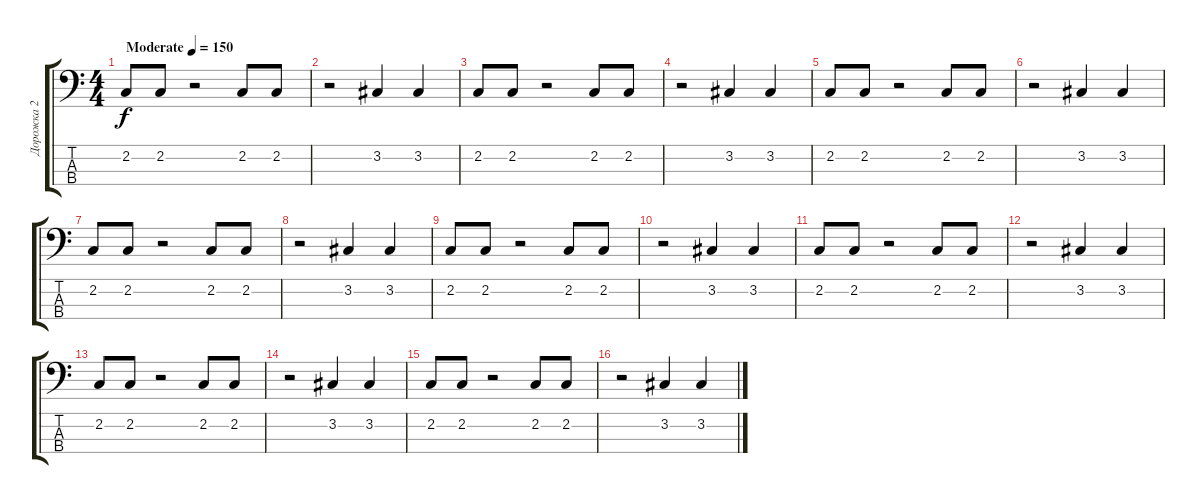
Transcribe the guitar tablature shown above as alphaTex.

\track ("Дорожка 2" "Дорожка 2") {instrument electricbassfinger}
\staff {score tabs}
\tuning (Eb2 Bb1 F1 C1) {hide}
\ts (4 4)
\tempo (150 "Moderate")
\clef f4
\ks c
2.2.8{dy f instrument electricbassfinger} 2.2.8 r.2 2.2.8 2.2.8 |
r.2 3.2.4 3.2.4 |
2.2.8 2.2.8 r.2 2.2.8 2.2.8 |
r.2 3.2.4 3.2.4 |
2.2.8 2.2.8 r.2 2.2.8 2.2.8 |
r.2 3.2.4 3.2.4 |
2.2.8 2.2.8 r.2 2.2.8 2.2.8 |
r.2 3.2.4 3.2.4 |
2.2.8 2.2.8 r.2 2.2.8 2.2.8 |
r.2 3.2.4 3.2.4 |
2.2.8 2.2.8 r.2 2.2.8 2.2.8 |
r.2 3.2.4 3.2.4 |
2.2.8 2.2.8 r.2 2.2.8 2.2.8 |
r.2 3.2.4 3.2.4 |
2.2.8 2.2.8 r.2 2.2.8 2.2.8 |
r.2 3.2.4 3.2.4
